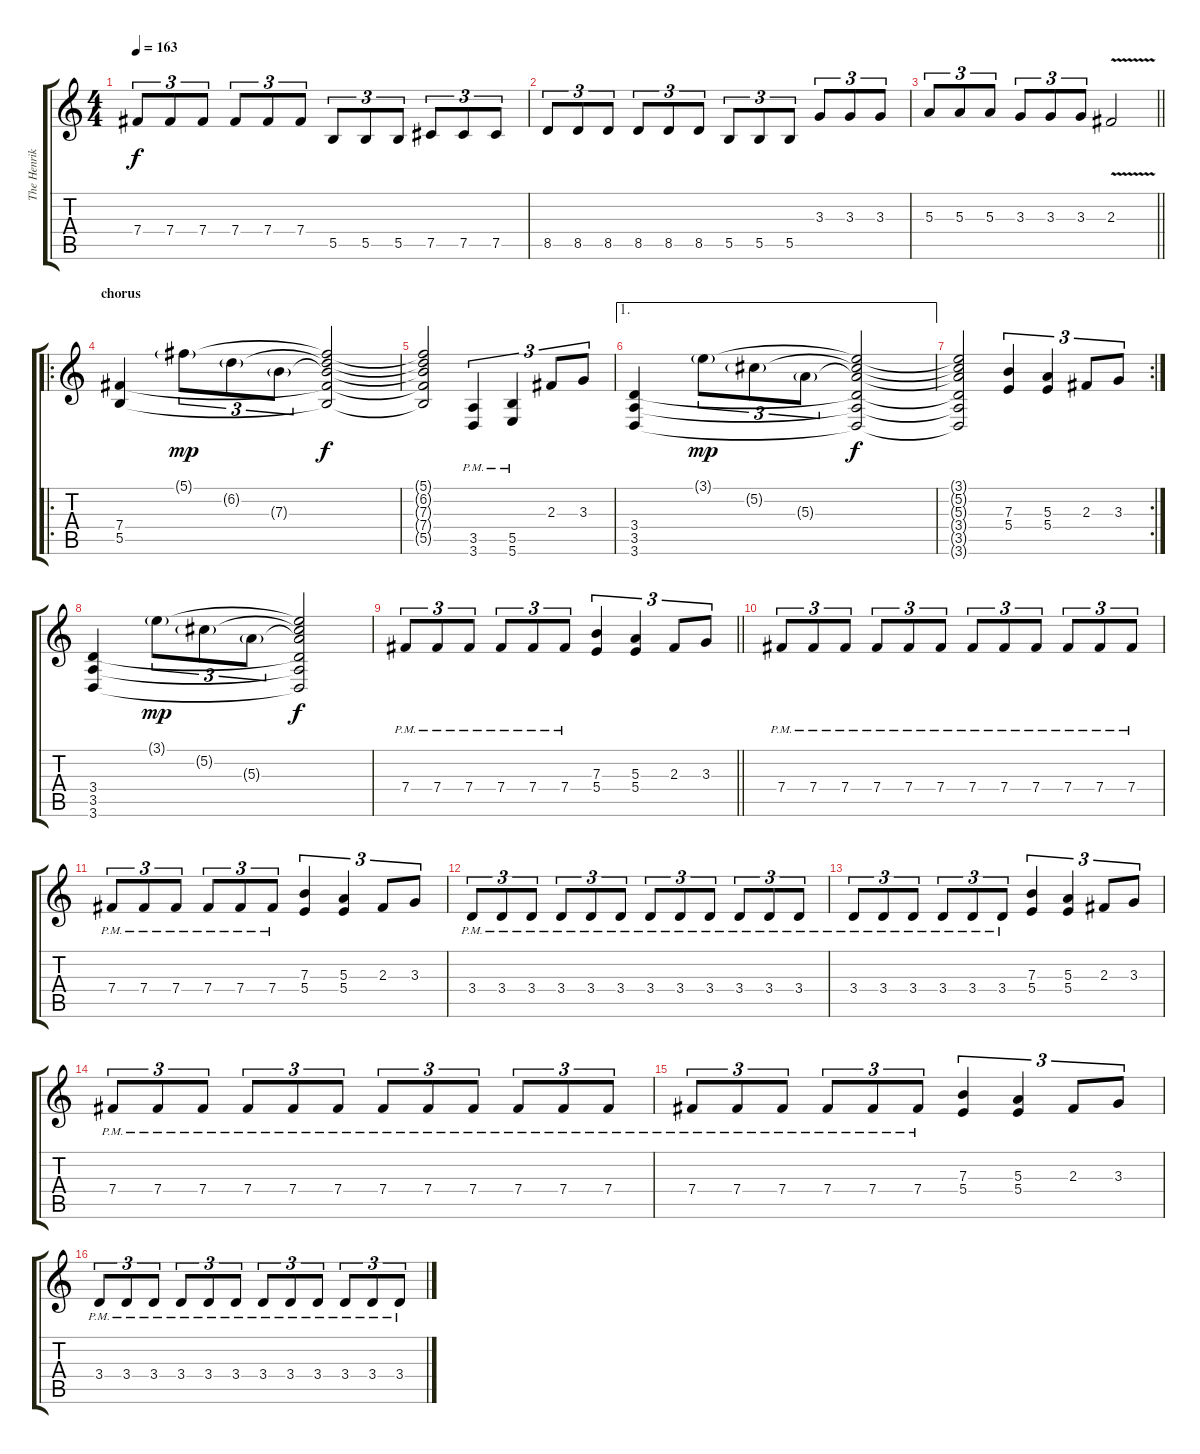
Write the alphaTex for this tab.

\track ("The Henriksson" "The Henrik") {instrument distortionguitar}
\staff {score tabs}
\tuning (Db4 Ab3 E3 B2 Gb2 B1) {hide}
\ts (4 4)
\tempo 163
\clef g2
\ks c
7.4.8{tu (3 2) dy f} 7.4.8{tu (3 2)} 7.4.8{tu (3 2)} 7.4.8{tu (3 2)} 7.4.8{tu (3 2)} 7.4.8{tu (3 2)} 5.5.8{tu (3 2)} 5.5.8{tu (3 2)} 5.5.8{tu (3 2)} 7.5.8{tu (3 2)} 7.5.8{tu (3 2)} 7.5.8{tu (3 2)} |
8.5.8{tu (3 2)} 8.5.8{tu (3 2)} 8.5.8{tu (3 2)} 8.5.8{tu (3 2)} 8.5.8{tu (3 2)} 8.5.8{tu (3 2)} 5.5.8{tu (3 2)} 5.5.8{tu (3 2)} 5.5.8{tu (3 2)} 3.3.8{tu (3 2)} 3.3.8{tu (3 2)} 3.3.8{tu (3 2)} |
\barLineRight lightlight
5.3.8{tu (3 2)} 5.3.8{tu (3 2)} 5.3.8{tu (3 2)} 3.3.8{tu (3 2)} 3.3.8{tu (3 2)} 3.3.8{tu (3 2)} 2.3{v}.2 |
\ro
\section ("" "chorus")
(7.4 5.5).4 5.1{g}.8{tu (3 2) dy mp} 6.2{g}.8{tu (3 2)} 7.3{g}.8{tu (3 2)} (5.1{t} 6.2{t} 7.3{t} 7.4{t} 5.5{t}).2{dy f} |
(5.1{t} 6.2{t} 7.3{t} 7.4{t} 5.5{t}).2 (3.5{pm} 3.6{pm}).4{tu (3 2)} (5.5{pm} 5.6{pm}).4{tu (3 2)} 2.3.8{tu (3 2)} 3.3.8{tu (3 2)} |
\ae 1
(3.4 3.5 3.6).4 3.1{g}.8{tu (3 2) dy mp} 5.2{g}.8{tu (3 2)} 5.3{g}.8{tu (3 2)} (3.1{t} 5.2{t} 5.3{t} 3.4{t} 3.5{t} 3.6{t}).2{dy f} |
\rc 2
(3.1{t} 5.2{t} 5.3{t} 3.4{t} 3.5{t} 3.6{t}).2 (7.3 5.4).4{tu (3 2)} (5.3 5.4).4{tu (3 2)} 2.3.8{tu (3 2)} 3.3.8{tu (3 2)} |
(3.4 3.5 3.6).4 3.1{g}.8{tu (3 2) dy mp} 5.2{g}.8{tu (3 2)} 5.3{g}.8{tu (3 2)} (3.1{t} 5.2{t} 5.3{t} 3.4{t} 3.5{t} 3.6{t}).2{dy f} |
\barLineRight lightlight
7.4{pm}.8{tu (3 2)} 7.4{pm}.8{tu (3 2)} 7.4{pm}.8{tu (3 2)} 7.4{pm}.8{tu (3 2)} 7.4{pm}.8{tu (3 2)} 7.4{pm}.8{tu (3 2)} (7.3 5.4).4{tu (3 2)} (5.3 5.4).4{tu (3 2)} 2.3.8{tu (3 2)} 3.3.8{tu (3 2)} |
\section ("" "")
7.4{pm}.8{tu (3 2)} 7.4{pm}.8{tu (3 2)} 7.4{pm}.8{tu (3 2)} 7.4{pm}.8{tu (3 2)} 7.4{pm}.8{tu (3 2)} 7.4{pm}.8{tu (3 2)} 7.4{pm}.8{tu (3 2)} 7.4{pm}.8{tu (3 2)} 7.4{pm}.8{tu (3 2)} 7.4{pm}.8{tu (3 2)} 7.4{pm}.8{tu (3 2)} 7.4{pm}.8{tu (3 2)} |
7.4{pm}.8{tu (3 2)} 7.4{pm}.8{tu (3 2)} 7.4{pm}.8{tu (3 2)} 7.4{pm}.8{tu (3 2)} 7.4{pm}.8{tu (3 2)} 7.4{pm}.8{tu (3 2)} (7.3 5.4).4{tu (3 2)} (5.3 5.4).4{tu (3 2)} 2.3.8{tu (3 2)} 3.3.8{tu (3 2)} |
3.4{pm}.8{tu (3 2)} 3.4{pm}.8{tu (3 2)} 3.4{pm}.8{tu (3 2)} 3.4{pm}.8{tu (3 2)} 3.4{pm}.8{tu (3 2)} 3.4{pm}.8{tu (3 2)} 3.4{pm}.8{tu (3 2)} 3.4{pm}.8{tu (3 2)} 3.4{pm}.8{tu (3 2)} 3.4{pm}.8{tu (3 2)} 3.4{pm}.8{tu (3 2)} 3.4{pm}.8{tu (3 2)} |
3.4{pm}.8{tu (3 2)} 3.4{pm}.8{tu (3 2)} 3.4{pm}.8{tu (3 2)} 3.4{pm}.8{tu (3 2)} 3.4{pm}.8{tu (3 2)} 3.4{pm}.8{tu (3 2)} (7.3 5.4).4{tu (3 2)} (5.3 5.4).4{tu (3 2)} 2.3.8{tu (3 2)} 3.3.8{tu (3 2)} |
7.4{pm}.8{tu (3 2)} 7.4{pm}.8{tu (3 2)} 7.4{pm}.8{tu (3 2)} 7.4{pm}.8{tu (3 2)} 7.4{pm}.8{tu (3 2)} 7.4{pm}.8{tu (3 2)} 7.4{pm}.8{tu (3 2)} 7.4{pm}.8{tu (3 2)} 7.4{pm}.8{tu (3 2)} 7.4{pm}.8{tu (3 2)} 7.4{pm}.8{tu (3 2)} 7.4{pm}.8{tu (3 2)} |
7.4{pm}.8{tu (3 2)} 7.4{pm}.8{tu (3 2)} 7.4{pm}.8{tu (3 2)} 7.4{pm}.8{tu (3 2)} 7.4{pm}.8{tu (3 2)} 7.4{pm}.8{tu (3 2)} (7.3 5.4).4{tu (3 2)} (5.3 5.4).4{tu (3 2)} 2.3.8{tu (3 2)} 3.3.8{tu (3 2)} |
3.4{pm}.8{tu (3 2)} 3.4{pm}.8{tu (3 2)} 3.4{pm}.8{tu (3 2)} 3.4{pm}.8{tu (3 2)} 3.4{pm}.8{tu (3 2)} 3.4{pm}.8{tu (3 2)} 3.4{pm}.8{tu (3 2)} 3.4{pm}.8{tu (3 2)} 3.4{pm}.8{tu (3 2)} 3.4{pm}.8{tu (3 2)} 3.4{pm}.8{tu (3 2)} 3.4{pm}.8{tu (3 2)}
